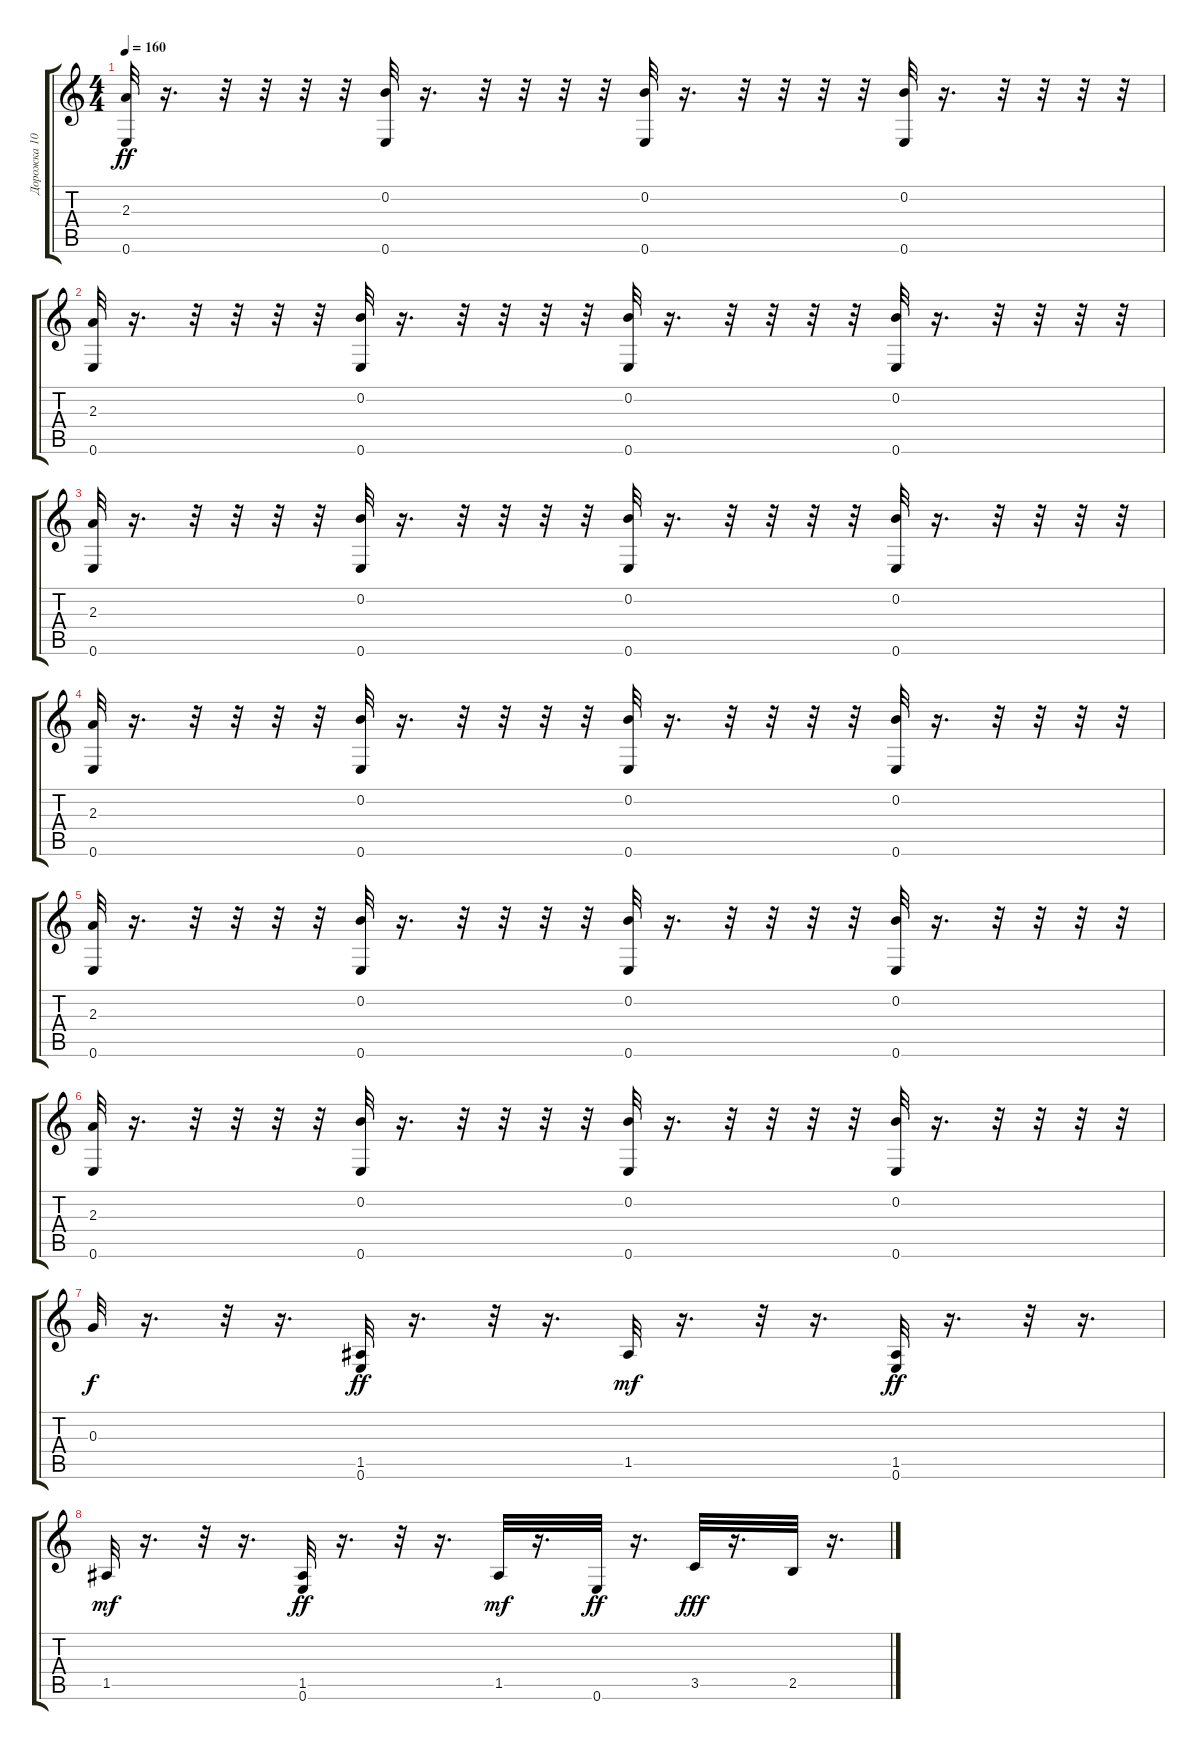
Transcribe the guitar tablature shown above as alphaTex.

\track ("Дорожка 10" "Дорожка 10") {instrument acousticguitarnylon}
\staff {score tabs}
\tuning (E4 B3 G3 D3 A2 E2) {hide}
\ts (4 4)
\tempo 160
\clef g2
\ks c
(2.3 0.6).32{dy ff} r.16{d} r.32 r.32 r.32 r.32 (0.2 0.6).32 r.16{d} r.32 r.32 r.32 r.32 (0.2 0.6).32 r.16{d} r.32 r.32 r.32 r.32 (0.2 0.6).32 r.16{d} r.32 r.32 r.32 r.32 |
(2.3 0.6).32 r.16{d} r.32 r.32 r.32 r.32 (0.2 0.6).32 r.16{d} r.32 r.32 r.32 r.32 (0.2 0.6).32 r.16{d} r.32 r.32 r.32 r.32 (0.2 0.6).32 r.16{d} r.32 r.32 r.32 r.32 |
(2.3 0.6).32 r.16{d} r.32 r.32 r.32 r.32 (0.2 0.6).32 r.16{d} r.32 r.32 r.32 r.32 (0.2 0.6).32 r.16{d} r.32 r.32 r.32 r.32 (0.2 0.6).32 r.16{d} r.32 r.32 r.32 r.32 |
(2.3 0.6).32 r.16{d} r.32 r.32 r.32 r.32 (0.2 0.6).32 r.16{d} r.32 r.32 r.32 r.32 (0.2 0.6).32 r.16{d} r.32 r.32 r.32 r.32 (0.2 0.6).32 r.16{d} r.32 r.32 r.32 r.32 |
(2.3 0.6).32 r.16{d} r.32 r.32 r.32 r.32 (0.2 0.6).32 r.16{d} r.32 r.32 r.32 r.32 (0.2 0.6).32 r.16{d} r.32 r.32 r.32 r.32 (0.2 0.6).32 r.16{d} r.32 r.32 r.32 r.32 |
(2.3 0.6).32 r.16{d} r.32 r.32 r.32 r.32 (0.2 0.6).32 r.16{d} r.32 r.32 r.32 r.32 (0.2 0.6).32 r.16{d} r.32 r.32 r.32 r.32 (0.2 0.6).32 r.16{d} r.32 r.32 r.32 r.32 |
0.3.32{dy f} r.16{d} r.32 r.16{d} (1.5 0.6).32{dy ff} r.16{d} r.32 r.16{d} 1.5.32{dy mf} r.16{d} r.32 r.16{d} (1.5 0.6).32{dy ff} r.16{d} r.32 r.16{d} |
1.5.32{dy mf} r.16{d} r.32 r.16{d} (1.5 0.6).32{dy ff} r.16{d} r.32 r.16{d} 1.5.32{dy mf} r.16{d} 0.6.32{dy ff} r.16{d} 3.5.32{dy fff} r.16{d} 2.5.32 r.16{d}
